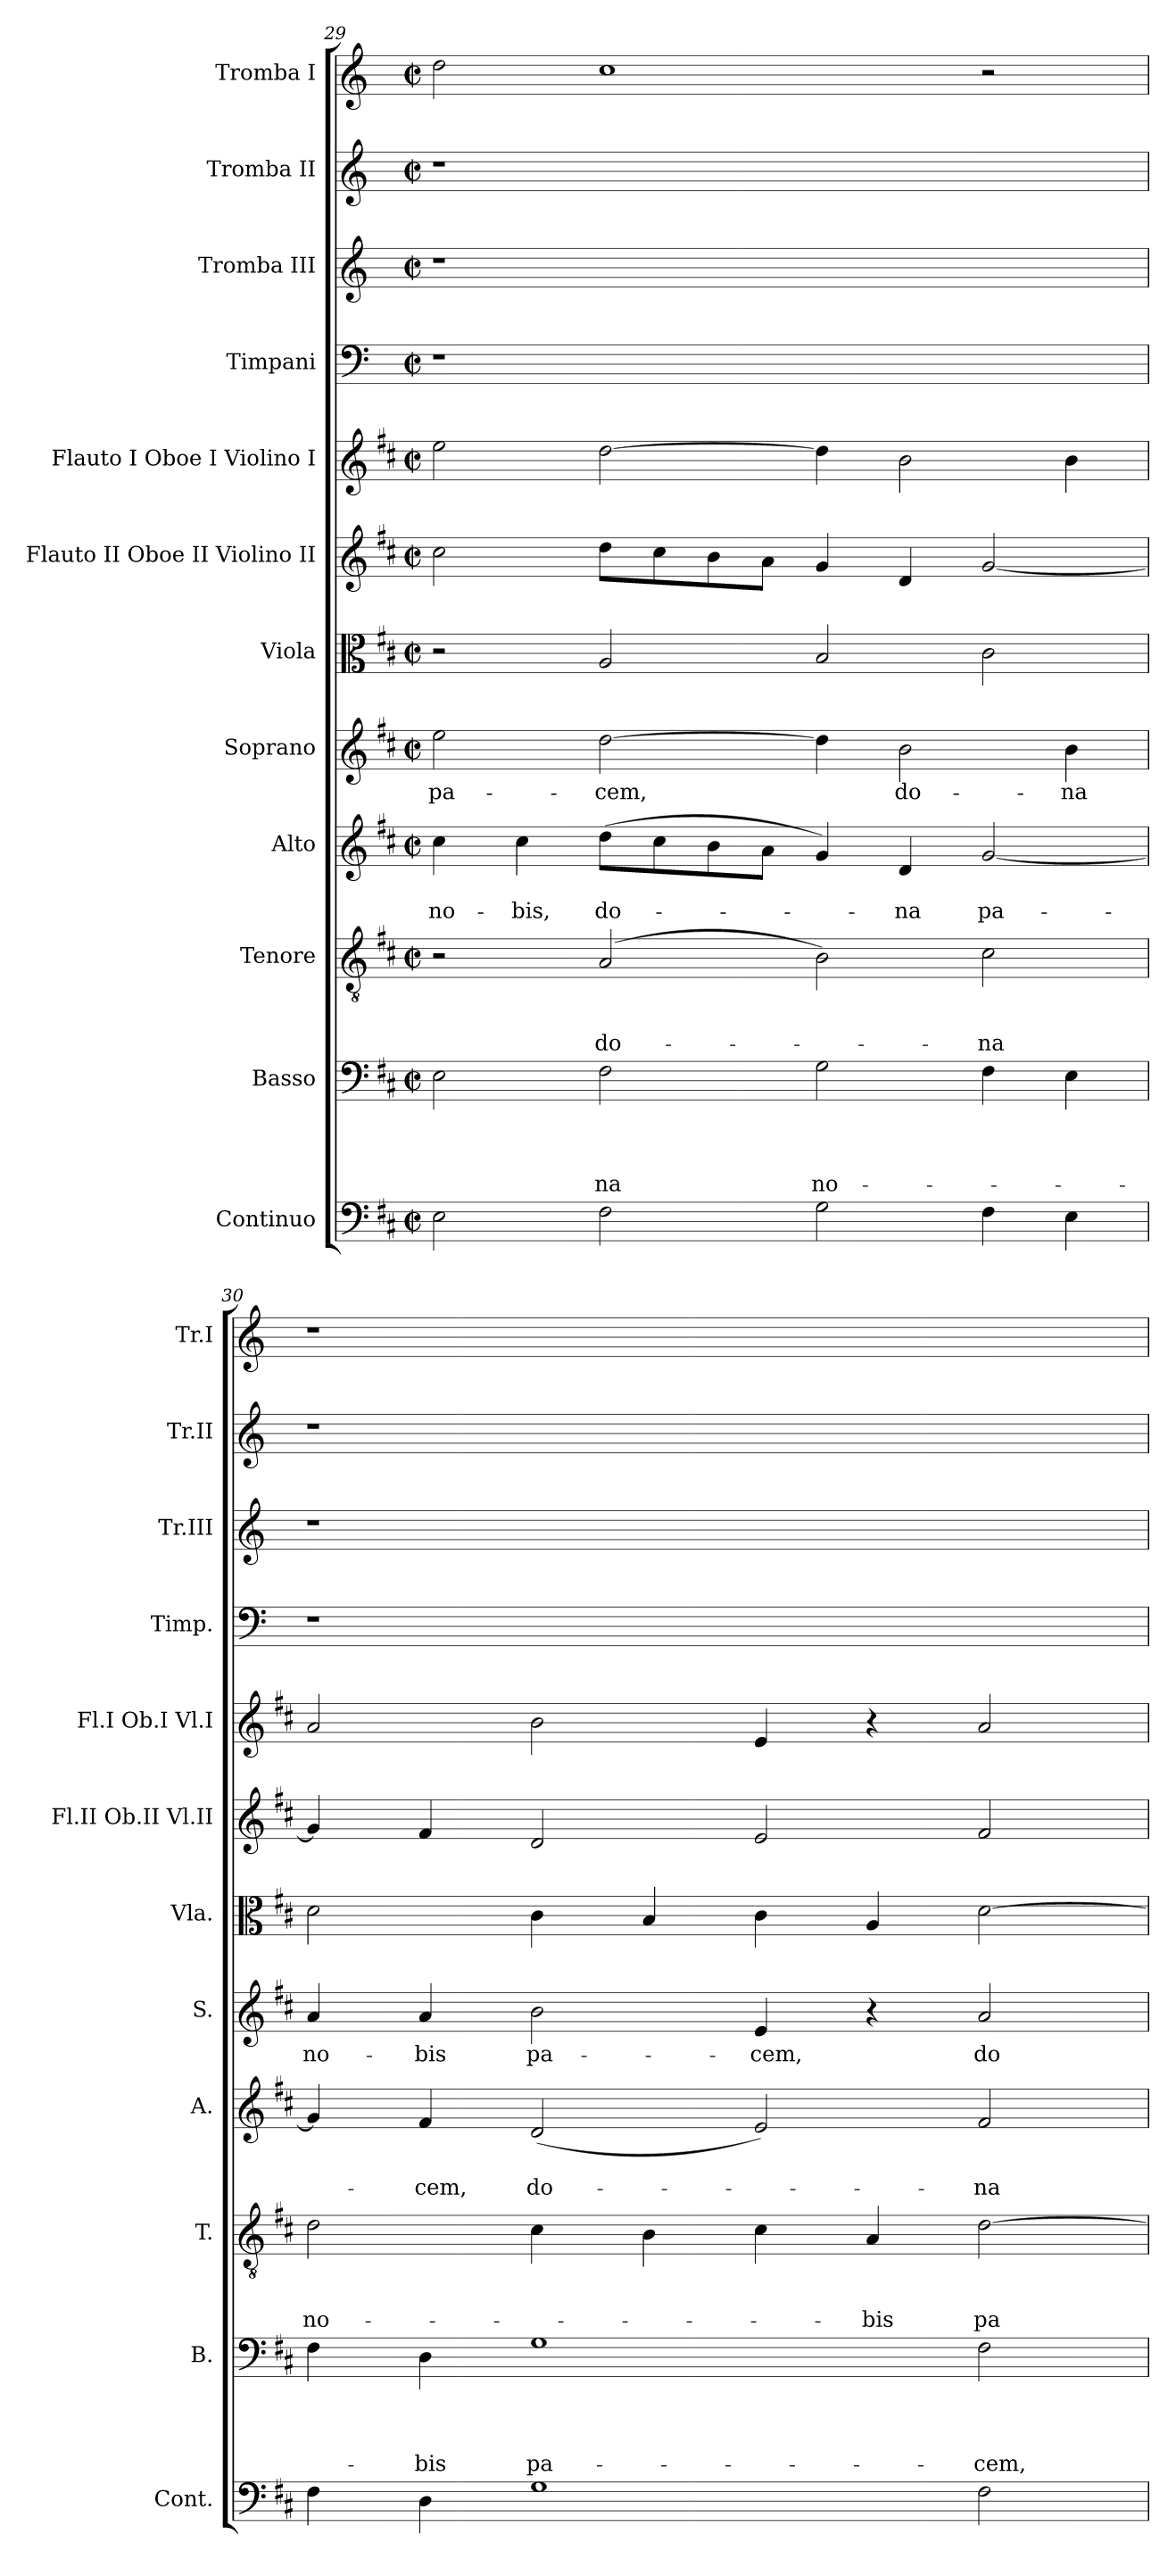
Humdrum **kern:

**kern	**kern	**text	**text	**text	**text	**kern	**text	**text	**text	**kern	**text	**text	**kern	**text	**kern	**kern	**kern	**kern	**kern	**kern	**kern
*part12	*part11	*part11	*part11	*part11	*part11	*part10	*part10	*part10	*part10	*part9	*part9	*part9	*part8	*part8	*part7	*part6	*part5	*part4	*part3	*part2	*part1
*staff12	*staff11	*staff11	*staff11	*staff11	*staff11	*staff10	*staff10	*staff10	*staff10	*staff9	*staff9	*staff9	*staff8	*staff8	*staff7	*staff6	*staff5	*staff4	*staff3	*staff2	*staff1
*I"Continuo	*I"Basso	*	*	*	*	*I"Tenore	*	*	*	*I"Alto	*	*	*I"Soprano	*	*I"Viola	*I"Flauto II Oboe II Violino II	*I"Flauto I Oboe I Violino I	*I"Timpani	*I"Tromba III	*I"Tromba II	*I"Tromba I
*I'Cont.	*I'B.	*	*	*	*	*I'T.	*	*	*	*I'A.	*	*	*I'S.	*	*I'Vla.	*I'Fl.II Ob.II Vl.II	*I'Fl.I Ob.I Vl.I	*I'Timp.	*I'Tr.III	*I'Tr.II	*I'Tr.I
*clefF4	*clefF4	*	*	*	*	*clefGv2	*	*	*	*clefG2	*	*	*clefG2	*	*clefC3	*clefG2	*clefG2	*clefF4	*clefG2	*clefG2	*clefG2
*	*	*	*	*	*	*	*	*	*	*	*	*	*	*	*	*	*	*ITrd-1c-2	*ITrd-1c-2	*ITrd-1c-2	*ITrd-1c-2
*k[f#c#]	*k[f#c#]	*	*	*	*	*k[f#c#]	*	*	*	*k[f#c#]	*	*	*k[f#c#]	*	*k[f#c#]	*k[f#c#]	*k[f#c#]	*k[f#c#]	*k[f#c#]	*k[f#c#]	*k[f#c#]
*D:	*D:	*	*	*	*	*D:	*	*	*	*D:	*	*	*D:	*	*D:	*D:	*D:	*D:	*D:	*D:	*D:
*M2/2	*M2/2	*	*	*	*	*M2/2	*	*	*	*M2/2	*	*	*M2/2	*	*M2/2	*M2/2	*M2/2	*M2/2	*M2/2	*M2/2	*M2/2
*met(c|)	*met(c|)	*	*	*	*	*met(c|)	*	*	*	*met(c|)	*	*	*met(c|)	*	*met(c|)	*met(c|)	*met(c|)	*met(c|)	*met(c|)	*met(c|)	*met(c|)
=29	=29	=29	=29	=29	=29	=29	=29	=29	=29	=29	=29	=29	=29	=29	=29	=29	=29	=29	=29	=29	=29
!	!	!	!	!	!	!	!	!	!	!	!	!LO:LY:b	!	!LO:LY:b	!	!	!	!	!	!	!
2E\	2E\	.	.	.	.	2r	.	.	.	4cc#\	.	no-	2ee\	pa-	2r	2cc#\	2ee\	1r	1r	1r	2ee\
!	!	!	!	!	!	!	!	!	!	!	!	!LO:LY:b	!	!	!	!	!	!	!	!	!
.	.	.	.	.	.	.	.	.	.	4cc#\	.	-bis,	.	.	.	.	.	.	.	.	.
!	!	!	!	!	!LO:LY:b	!	!	!	!LO:LY:b	!	!	!LO:LY:b	!	!LO:LY:b	!	!	!	!	!	!	!
2F#\	2F#\	.	.	.	-na	(>2A/	.	.	do-	(>8dd\L	.	do-	[2dd\	-cem,	2A/	8dd\L	[2dd\	.	.	.	1dd
.	.	.	.	.	.	.	.	.	.	8cc#\	.	.	.	.	.	8cc#\	.	.	.	.	.
.	.	.	.	.	.	.	.	.	.	8b\	.	.	.	.	.	8b\	.	.	.	.	.
.	.	.	.	.	.	.	.	.	.	8a\J	.	.	.	.	.	8a\J	.	.	.	.	.
!	!	!	!	!	!LO:LY:b	!	!	!	!	!	!	!	!	!	!	!	!	!	!	!	!
2G\	2G\	.	.	.	no-	2B\)	.	.	.	4g/)	.	.	4dd\]	.	2B/	4g/	4dd\]	1ryy	1ryy	1ryy	.
!	!	!	!	!	!	!	!	!	!	!	!	!LO:LY:b	!	!LO:LY:b	!	!	!	!	!	!	!
.	.	.	.	.	.	.	.	.	.	4d/	.	-na	2b\	do-	.	4d/	2b\	.	.	.	.
!	!	!	!	!	!	!	!	!	!LO:LY:b	!	!	!LO:LY:b	!	!	!	!	!	!	!	!	!
4F#\	4F#\	.	.	.	.	2c#\	.	.	-na	[2g/	.	pa-	.	.	2c#\	[2g/	.	.	.	.	2r
!	!	!	!	!	!	!	!	!	!	!	!	!	!	!LO:LY:b	!	!	!	!	!	!	!
4E\	4E\	.	.	.	.	.	.	.	.	.	.	.	4b\	-na	.	.	4b\	.	.	.	.
=30	=30	=30	=30	=30	=30	=30	=30	=30	=30	=30	=30	=30	=30	=30	=30	=30	=30	=30	=30	=30	=30
!	!	!	!	!	!	!	!	!	!LO:LY:b	!	!	!	!	!LO:LY:b	!	!	!	!	!	!	!
4F#\	4F#\	.	.	.	.	2d\	.	.	no-	4g/]	.	.	4a/	no-	2d\	4g/]	2a/	1r	1r	1r	1r
!	!	!	!	!	!LO:LY:b	!	!	!	!	!	!	!LO:LY:b	!	!LO:LY:b	!	!	!	!	!	!	!
4D\	4D\	.	.	.	-bis	.	.	.	.	4f#/	.	-cem,	4a/	-bis	.	4f#/	.	.	.	.	.
!	!	!	!	!	!LO:LY:b	!	!	!	!	!	!	!LO:LY:b	!	!LO:LY:b	!	!	!	!	!	!	!
1G	1G	.	.	.	pa-	4c#\	.	.	.	(<2d/	.	do-	2b\	pa-	4c#\	2d/	2b\	.	.	.	.
.	.	.	.	.	.	4B\	.	.	.	.	.	.	.	.	4B/	.	.	.	.	.	.
!	!	!	!	!	!	!	!	!	!	!	!	!	!	!LO:LY:b	!	!	!	!	!	!	!
.	.	.	.	.	.	4c#\	.	.	.	2e/)	.	.	4e/	-cem,	4c#\	2e/	4e/	1ryy	1ryy	1ryy	1ryy
!	!	!	!	!	!	!	!	!	!LO:LY:b	!	!	!	!	!	!	!	!	!	!	!	!
.	.	.	.	.	.	4A/	.	.	-bis	.	.	.	4r	.	4A/	.	4r	.	.	.	.
!	!	!	!	!	!LO:LY:b	!	!	!	!LO:LY:b	!	!	!LO:LY:b	!	!LO:LY:b	!	!	!	!	!	!	!
2F#\	2F#\	.	.	.	-cem,	[2d\	.	.	pa-	2f#/	.	-na	2a/	do-	[2d\	2f#/	2a/	.	.	.	.
=	=	=	=	=	=	=	=	=	=	=	=	=	=	=	=	=	=	=	=	=	=
*-	*-	*-	*-	*-	*-	*-	*-	*-	*-	*-	*-	*-	*-	*-	*-	*-	*-	*-	*-	*-	*-
